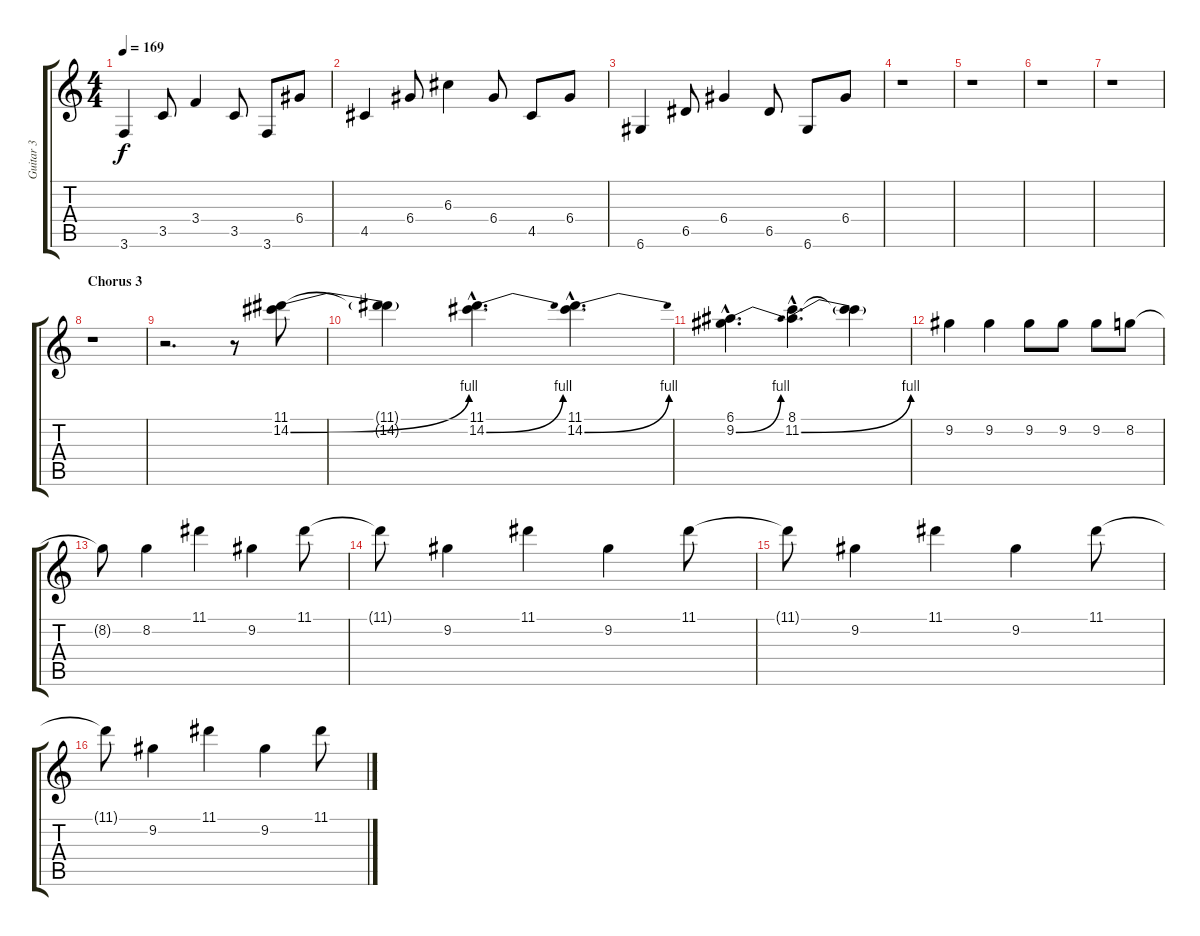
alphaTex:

\track ("Guitar 3" "Guitar 3") {instrument electricguitarclean}
\staff {score tabs}
\tuning (E4 B3 G3 D3 A2 D2) {hide}
\ts (4 4)
\tempo 169
\clef g2
\ks c
3.6.4{dy f} 3.5.8 3.4.4 3.5.8 3.6.8 6.4.8 |
4.5.4 6.4.8 6.3.4 6.4.8 4.5.8 6.4.8 |
6.6.4 6.5.8 6.4.4 6.5.8 6.6.8 6.4.8 |
r.1 |
r.1 |
r.1 |
r.1 |
\section ("" "Chorus 3")
r.1 |
r.2{d} r.8 (11.1 14.2{be (bend 0 0 60 4)}).8{volume 12 instrument distortionguitar} |
(11.1{t} 14.2{t}).4 (11.1{hac} 14.2{be (bend 0 0 60 4) hac}).4{d} (11.1{hac} 14.2{be (bend 0 0 60 4) hac}).4{d} |
(6.1{hac} 9.2{be (bend 0 0 60 4) hac}).4{d} (8.1{hac} 11.2{be (bend 0 0 60 4) hac}).4{d} (8.1{t} 11.2{t}).4 |
9.2.4{volume 10} 9.2.4 9.2.8 9.2.8 9.2.8 8.2.8 |
8.2{t}.8 8.2.4 11.1.4 9.2.4 11.1.8 |
11.1{t}.8 9.2.4 11.1.4 9.2.4 11.1.8 |
11.1{t}.8 9.2.4 11.1.4 9.2.4 11.1.8 |
11.1{t}.8 9.2.4 11.1.4 9.2.4 11.1.8
